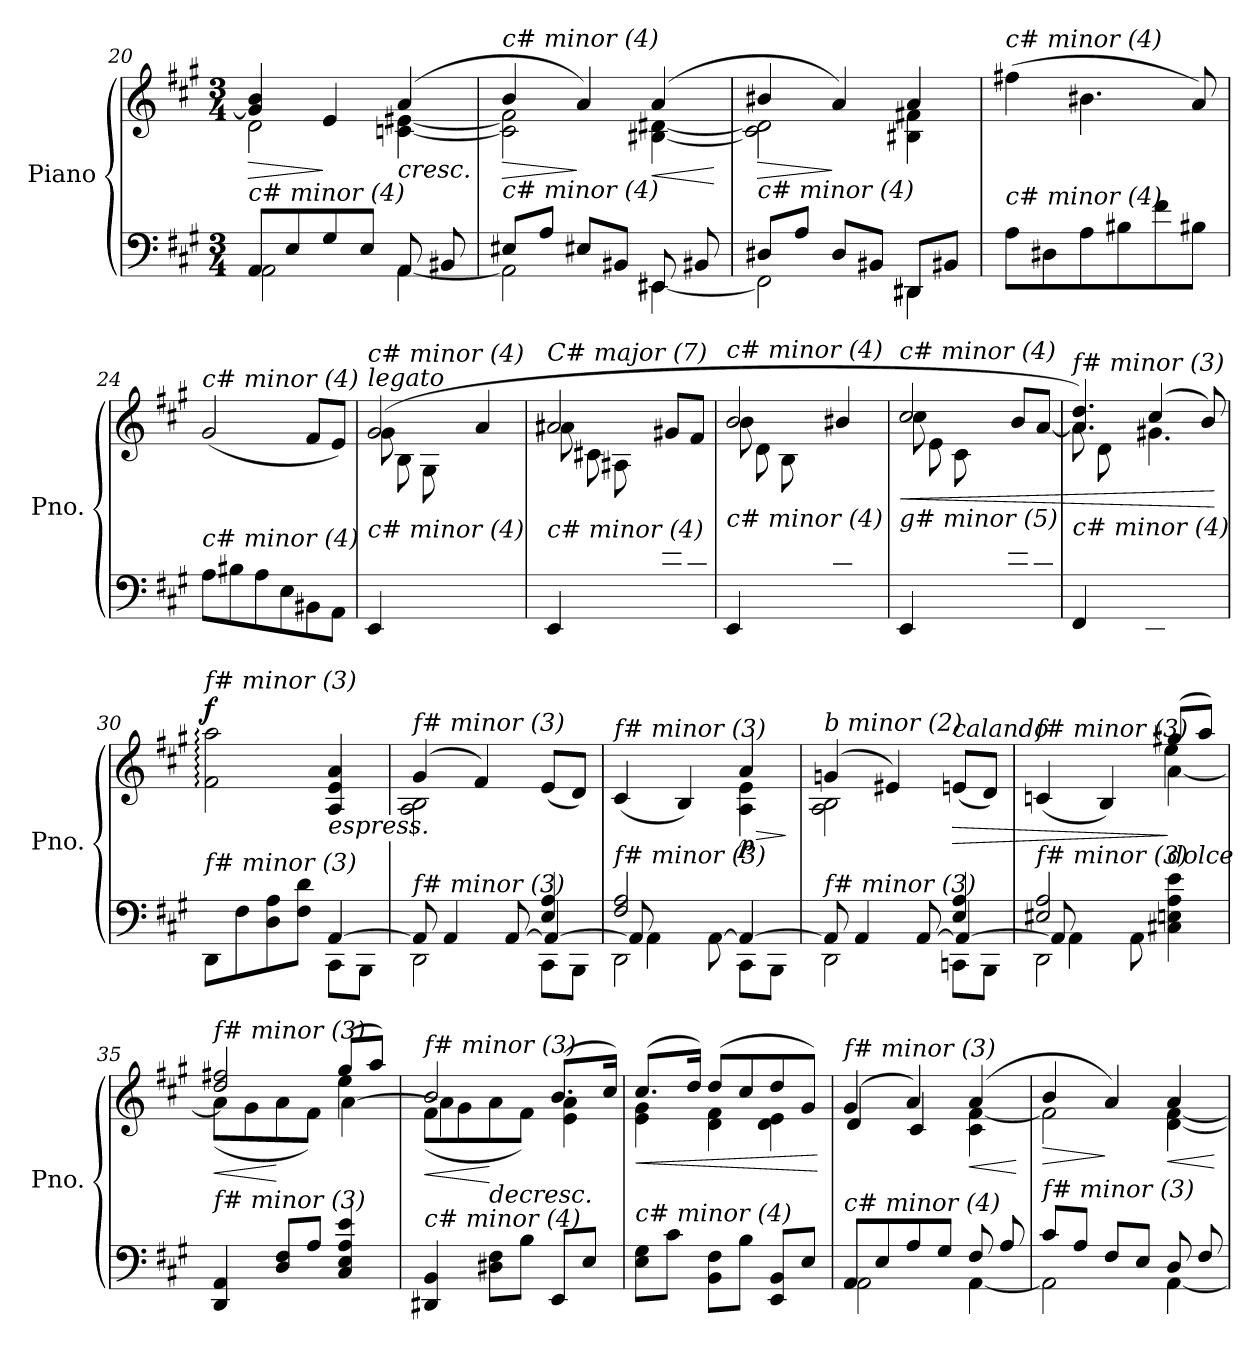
**kern	**kern	**dynam
*part1	*part1	*part1
*staff2	*staff1	*staff1/2
*I"Piano	*	*
*I'Pno.	*	*
!!LO:LB:g=z
*clefF4	*clefG2	*
*k[f#c#g#]	*k[f#c#g#]	*
*M3/4	*M3/4	*
=20	=20	=20
*^	*	*
!	!	!LO:TX:i:t=f# minor (3)	!
!LO:TX:i:t=c# minor (4)	!	!	!
!	!	!	!LO:HP:b
*	*	*^	*
8AA/L	2AA\	4g#/] 4b/	2d\	>
8E/	.	.	.	.
8G#/	.	4e/	.	]
8E/J	.	.	.	.
!	!	!	!	!LO:HP:b
8AA/	[4AA\	(>4a/	[4cn\ [4e#Xi\	<
8BB#Xi/	.	.	.	.
=21	=21	=21	=21	=21
!	!	!LO:TX:i:t=c# minor (4)	!	!
!LO:TX:i:t=c# minor (4)	!	!	!	!
!	!	!	!	!LO:HP:b
8E#Xi/L	2AA\]	4b/	2c\] 2f\]	>
8A/J	.	.	.	.
8E#Xi/L	.	4a/)	.	[ ]
8BB#Xi/J	.	.	.	.
!	!	!	!	!LO:HP:b
8EE#Xi/	[4EE#Xi\	(>4a/	[4B#Xi\ [4d#X\	<
8BB#Xi/	.	.	.	.
*v	*v	*	*	*
*	*v	*v	*
.	.	[
=22	=22	=22
*^	*	*
!	!	!LO:TX:i:t=c# minor (4)	!
!LO:TX:i:t=c# minor (4)	!	!	!
!	!	!	!LO:HP:b
*	*	*^	*
8D#X/L	2FF\]	4b#Xi/	2c\] 2d#\]	>
8A/J	.	.	.	.
8D#/L	.	4a/)	.	]
8BB#Xi/J	.	.	.	.
8DD#X/L	4DD#\	4a/	4B#Xi\ 4f#X\	.
8BB#Xi/J	.	.	.	.
*v	*v	*	*	*
*	*v	*v	*
=23	=23	=23
!	!LO:TX:i:t=c# minor (4)	!
!LO:TX:i:t=c# minor (4)	!	!
8A\L	(>4ff#X\	.
8D#X\	.	.
8A\	4.b#Xi\	.
8B#Xi\	.	.
8f#\	.	.
8B#Xi\J	8a/)	.
=24	=24	=24
!	!LO:TX:i:t=c# minor (4)	!
!LO:TX:i:t=c# minor (4)	!	!
8A\L	(>2g#/	.
8B#Xi\	.	.
8A\	.	.
8E\	.	.
8BB#Xi\	8f#/L	.
8AA\J	8e/J)	.
!!LO:PB:g=z
=25	=25	=25
*^	*^	*
!	!	!LO:TX:a:i:t=legato	!	!
!	!	!LO:TX:i:t=c# minor (4)	!	!
!LO:TX:i:t=c# minor (4)	!	!	!	!
4.ryy	4EE/	(>2g#/	(>8g#\L	.
.	.	.	8B\	.
.	2ryy	.	8G#\	.
8E/	.	.	4.ryy	.
8B#Xi/	.	4a/	.	.
8A/J)	.	.	.	.
=26	=26	=26	=26	=26
!	!	!LO:TX:i:t=C# major (7)	!	!
!LO:TX:i:t=c# minor (4)	!	!	!	!
4.ryy	4EE/	2a#X/	(>8a#\L	.
.	.	.	8c#X\	.
.	2ryy	.	8A#X\	.
8E/	.	.	4.ryy	.
8e/	.	8g#X/L	.	.
8c#/J)	.	8f#/J	.	.
=27	=27	=27	=27	=27
!	!	!LO:TX:i:t=c# minor (4)	!	!
!LO:TX:i:t=c# minor (4)	!	!	!	!
4.ryy	4EE/	2b/	(>8b\L	.
.	.	.	8d\	.
.	2ryy	.	8B\	.
8E/	.	.	4.ryy	.
8d#X/	.	4b#X/	.	.
8B#X/J)	.	.	.	.
=28	=28	=28	=28	=28
!	!	!LO:TX:i:t=c# minor (4)	!	!
!LO:TX:i:t=g# minor (5)	!	!	!	!
!	!	!	!	!LO:HP:b
4.ryy	4EE/	2cc#/	(>8cc#\L	<
.	.	.	8e\	.
.	2ryy	.	8c#\	.
8E/	.	.	4.ryy	.
8f##Xi/	.	8b/L	.	.
8c#/J)	.	[8a/J	.	.
!!LO:LB:g=z
=29	=29	=29	=29	=29
*	*	*	*^	*
!	!	!LO:TX:i:t=f# minor (3)	!	!	!
!LO:TX:i:t=c# minor (4)	!	!	!	!	!
4FF#/	4ryy	4.a/] 4.dd/)	4.ryy	(<8a\L	.
.	.	.	.	8d\	.
2ryy	8A/	.	.	2ryy	.
.	8EE/	(>4cc#/	4.g#X\	.	.
.	8E/	.	.	.	.
.	8G#X/J)	8b/)	.	.	.
*v	*v	*	*	*	*
*	*v	*v	*v	*
.	.	[
=30	=30	=30
*^	*^	*
*	*^	*	*	*
!	!	!	!LO:TX:i:t=f# minor (3)	!	!
!LO:TX:i:t=f# minor (3)	!	!	!	!	!
!	!	!	!	!	!LO:DY:a
2ryy	8DD\L	2ryy	2f#\: 2aa\:	2ryy	f
.	8F#\	.	.	.	.
.	8D\ 8A\	.	.	.	.
.	8F#\ 8d\J	.	.	.	.
!	!	!	!LO:TX:b:i:t=espress.	!	!
4ryy	8CC#\L	[4AA/	4A/ 4e/ 4a/	4ryy	.
.	8BBB\J	.	.	.	.
=31	=31	=31	=31	=31	=31
!	!	!	!LO:TX:i:t=f# minor (3)	!	!
!LO:TX:i:t=f# minor (3)	!	!	!	!	!
2ryy	2DD\	8AA/]	(>4g#/	2A\ 2B\	.
.	.	4AA/	.	.	.
.	.	.	4f#/)	.	.
.	.	[8AA/	.	.	.
4E/ 4A/	8CC#\L	4AA/_	(>8e/L	4ryy	.
.	8BBB\J	.	8d/J)	.	.
=32	=32	=32	=32	=32	=32
!	!	!	!LO:TX:i:t=f# minor (3)	!	!
!LO:TX:i:t=f# minor (3)	!	!	!	!	!
2F#/ 2A/	2DD\	8AA/]	(>4c#/	2ryy	.
.	.	4AA\	.	.	.
.	.	.	4B/)	.	.
.	.	[8AA\	.	.	.
!	!	!	!	!	!LO:HP:b
!	!	!	!	!	!LO:DY:n=1:b
4ryy	8CC#\L	4AA/_	4a/	4A\ 4e\	> p
.	8BBB\J	.	.	.	.
*v	*v	*v	*	*	*
*	*v	*v	*
.	.	]
=33	=33	=33
*^	*^	*
*	*^	*	*	*
!	!	!	!LO:TX:i:t=b minor (2)	!	!
!LO:TX:i:t=f# minor (3)	!	!	!	!	!
2ryy	2DD\	8AA/]	(>4gn/	2A\ 2B\	.
.	.	4AA/	.	.	.
.	.	.	4e#Xi/)	.	.
.	.	[8AA/	.	.	.
!	!	!	!LO:TX:a:i:t=calando	!	!
!	!	!	!	!	!LO:HP:b
4E/ 4A/	8CCn\L	4AA/_	(>8e/L	4ryy	>
.	8BBB\J	.	8d/J)	.	.
!!LO:LB:g=z
=34	=34	=34	=34	=34	=34
*	*	*	*	*^	*
!	!	!	!LO:TX:i:t=f# minor (3)	!	!	!
!LO:TX:i:t=f# minor (3)	!	!	!	!	!	!
2E#Xi/ 2A/	2DD\	8AA/]	(>4cn/	2ryy	2ryy	.
.	.	4AA\	.	.	.	.
.	.	.	4B/)	.	.	.
.	.	8AA\	.	.	.	.
!	!	!	!LO:TX:b:i:t=dolce	!	!	!
4ryy	4C#X\ 4E\ 4A\ 4e\	4ryy	(>8gg#X/L	[4a\	4ee\	]
.	.	.	8aa/J)	.	.	.
*	*v	*v	*	*	*	*
=35	=35	=35	=35	=35	=35
!	!	!LO:TX:i:t=f# minor (3)	!	!	!
!LO:TX:i:t=f# minor (3)	!	!	!	!	!
!	!	!	!	!	!LO:HP:b
4DD/ 4AA/	2ryy	2dd/ 2ff#X/	(<8a\L]	2ryy	<
.	.	.	8g#\	.	.
8D/ 8F#/L	.	.	8a\	.	[
8A/J	.	.	8f#\J)	.	.
4C#/ 4E/ 4A/ 4e/	4ryy	(>8gg#/L	4ee\	[4a\	.
.	.	8aa/J)	.	.	.
=36	=36	=36	=36	=36	=36
!	!	!LO:TX:i:t=f# minor (3)	!	!	!
!LO:TX:i:t=c# minor (4)	!	!	!	!	!
!	!	!	!	!	!LO:HP:b
4DD#X/ 4BB/	4ryy	2b/	(<8f#\L	4a\]	<
.	.	.	8g#\	.	.
!	!	!	!	!	!LO:HP:n=1:b
8D#X\ 8F#\L	2ryy	.	8a\	2ryy	[ >
8B\J	.	.	8f#\J)	.	.
8EE/L	.	(>8.b/L	4e\ 4a\	.	.
8E/J	.	.	.	.	.
.	.	16cc#/Jk)	.	.	.
*v	*v	*	*	*	*
*	*v	*v	*v	*
=37	=37	=37
!	!LO:TX:i:t=f# minor (3)	!
!LO:TX:i:t=c# minor (4)	!	!
!	!	!LO:HP:b
*	*^	*
8E\ 8G#\L	(>8.cc#/L	4e\ 4g#\	<
8c#\J	.	.	.
.	16dd/Jk)	.	.
8BB\ 8F#\L	(>8dd/L	4d\ 4f#\	.
8B\J	8cc#/	.	.
8EE/ 8BB/L	8dd/	4d\ 4e\	.
8E/J	8g#/J)	.	.
*	*v	*v	*
.	.	[
!!LO:LB:g=z
=38	=38	=38
*^	*^	*
!	!	!LO:TX:i:t=f# minor (3)	!	!
!LO:TX:i:t=c# minor (4)	!	!	!	!
8AA/L	2AA\	(>4g#/	4d/	.
8E/	.	.	.	.
8A/	.	4a/)	4c#/	.
8G#/J	.	.	.	.
!	!	!	!	!LO:HP:b
8F#/	[4AA\	(>4a/	4c#\ [4f#\	<
8A/	.	.	.	.
*v	*v	*	*	*
*	*v	*v	*
.	.	] [
=39	=39	=39
*^	*	*
!	!	!LO:TX:a:i:t=un poco animato	!
!	!	!LO:TX:i:t=f# minor (3)	!
!LO:TX:i:t=f# minor (3)	!	!	!
!	!	!	!LO:HP:b
*	*	*^	*
8c#/L	2AA\]	4b/	2f#\]	>
8A/J	.	.	.	.
8F#/L	.	4a/)	.	]
8E/J	.	.	.	.
!	!	!	!	!LO:HP:b
8D/	[4AA\	4a/	[4d\ [4f#\	<
8F#/	.	.	.	.
*v	*v	*	*	*
*	*v	*v	*
.	.	[
=	=	=
*-	*-	*-
